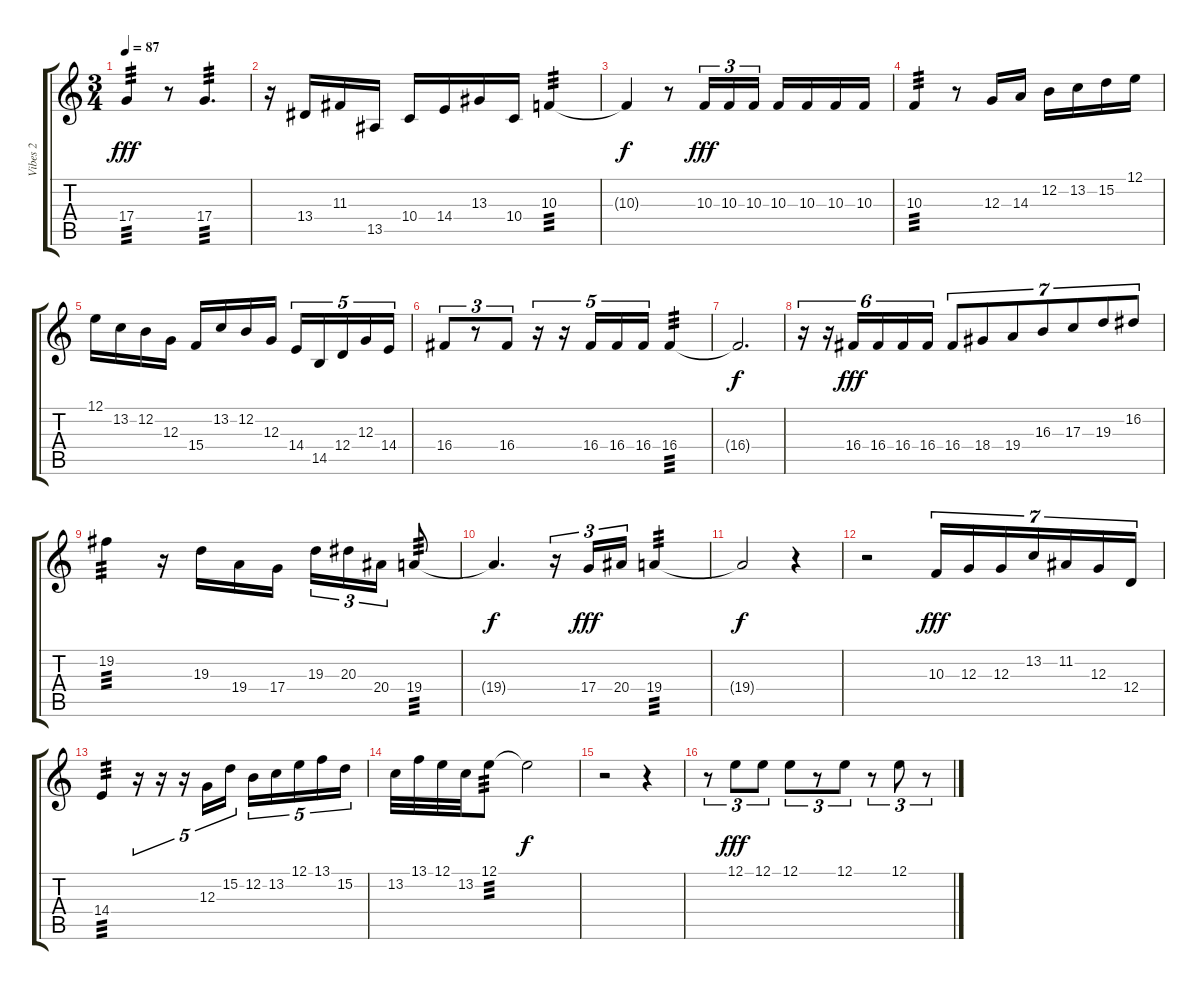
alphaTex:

\track ("Vibes 2" "Vibes 2") {instrument vibraphone}
\staff {score tabs}
\tuning (E4 B3 G3 D3 A2 E2) {hide}
\ts (3 4)
\tempo 87
\clef g2
\ks c
17.4.4{tp 3 dy fff} r.8 17.4.4{d tp 3} |
r.16 13.4.16 11.3.16 13.5.16 10.4.16 14.4.16 13.3.16 10.4.16 10.3.4{tp 3} |
10.3{t}.4{dy f} r.8 10.3.16{tu (3 2) dy fff} 10.3.16{tu (3 2)} 10.3.16{tu (3 2)} 10.3.16 10.3.16 10.3.16 10.3.16 |
10.3.4{tp 3} r.8 12.3.16 14.3.16 12.2.16 13.2.16 15.2.16 12.1.16 |
12.1.16 13.2.16 12.2.16 12.3.16 15.4.16 13.2.16 12.2.16 12.3.16 14.4.16{tu (5 4)} 14.5.16{tu (5 4)} 12.4.16{tu (5 4)} 12.3.16{tu (5 4)} 14.4.16{tu (5 4)} |
16.4.8{tu (3 2)} r.8{tu (3 2)} 16.4.8{tu (3 2)} r.16{tu (5 4)} r.16{tu (5 4)} 16.4.16{tu (5 4)} 16.4.16{tu (5 4)} 16.4.16{tu (5 4)} 16.4.4{tp 3} |
16.4{t}.2{d dy f} |
r.16{tu (6 4)} r.16{tu (6 4)} 16.4.16{tu (6 4) dy fff} 16.4.16{tu (6 4)} 16.4.16{tu (6 4)} 16.4.16{tu (6 4)} 16.4.8{tu (7 4)} 18.4.8{tu (7 4)} 19.4.8{tu (7 4)} 16.3.8{tu (7 4)} 17.3.8{tu (7 4)} 19.3.8{tu (7 4)} 16.2.8{tu (7 4)} |
19.2.4{tp 3} r.16 19.3.16 19.4.16 17.4.16 19.3.16{tu (3 2)} 20.3.16{tu (3 2)} 20.4.16{tu (3 2)} 19.4.8{tp 3} |
19.4{t}.4{d dy f} r.16{tu (3 2)} 17.4.16{tu (3 2) dy fff} 20.4.16{tu (3 2)} 19.4.4{tp 3} |
19.4{t}.2{dy f} r.4 |
r.2 10.3.16{tu (7 4) dy fff} 12.3.16{tu (7 4)} 12.3.16{tu (7 4)} 13.2.16{tu (7 4)} 11.2.16{tu (7 4)} 12.3.16{tu (7 4)} 12.4.16{tu (7 4)} |
14.4.4{tp 3} r.16{tu (5 4)} r.16{tu (5 4)} r.16{tu (5 4)} 12.3.16{tu (5 4)} 15.2.16{tu (5 4)} 12.2.16{tu (5 4)} 13.2.16{tu (5 4)} 12.1.16{tu (5 4)} 13.1.16{tu (5 4)} 15.2.16{tu (5 4)} |
13.2.32 13.1.32 12.1.32 13.2.32 12.1.8{tp 3} 12.1{t}.2{dy f} |
r.2 r.4 |
r.8{tu (3 2)} 12.1.8{tu (3 2) dy fff} 12.1.8{tu (3 2)} 12.1.8{tu (3 2)} r.8{tu (3 2)} 12.1.8{tu (3 2)} r.8{tu (3 2)} 12.1.8{tu (3 2)} r.8{tu (3 2)}
